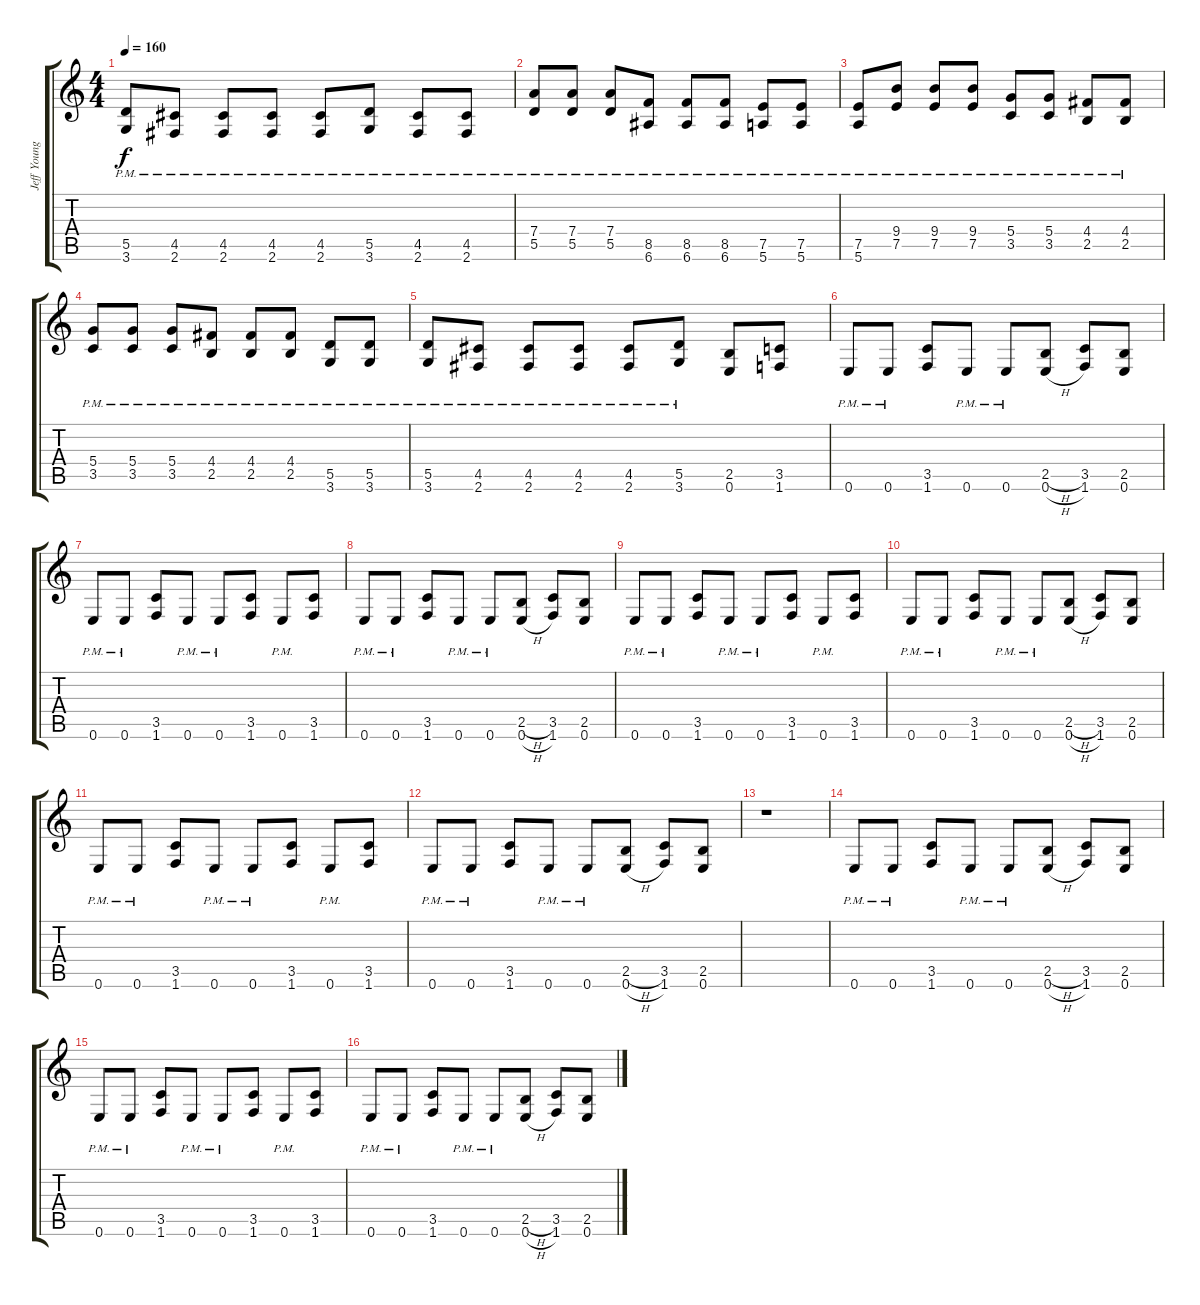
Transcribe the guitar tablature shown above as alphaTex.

\track ("Jeff Young" "Jeff Young") {instrument distortionguitar}
\staff {score tabs}
\tuning (E4 B3 G3 D3 A2 E2) {hide}
\ts (4 4)
\tempo 160
\clef g2
\ks c
(5.5{pm} 3.6{pm}).8{dy f} (4.5{pm} 2.6{pm}).8 (4.5{pm} 2.6{pm}).8 (4.5{pm} 2.6{pm}).8 (4.5{pm} 2.6{pm}).8 (5.5{pm} 3.6{pm}).8 (4.5{pm} 2.6{pm}).8 (4.5{pm} 2.6{pm}).8 |
(7.4{pm} 5.5{pm}).8 (7.4{pm} 5.5{pm}).8 (7.4{pm} 5.5{pm}).8 (8.5{pm} 6.6{pm}).8 (8.5{pm} 6.6{pm}).8 (8.5{pm} 6.6{pm}).8 (7.5{pm} 5.6{pm}).8 (7.5{pm} 5.6{pm}).8 |
(7.5{pm} 5.6{pm}).8 (9.4{pm} 7.5{pm}).8 (9.4{pm} 7.5{pm}).8 (9.4{pm} 7.5{pm}).8 (5.4{pm} 3.5{pm}).8 (5.4{pm} 3.5{pm}).8 (4.4{pm} 2.5{pm}).8 (4.4{pm} 2.5{pm}).8 |
(5.4{pm} 3.5{pm}).8 (5.4{pm} 3.5{pm}).8 (5.4{pm} 3.5{pm}).8 (4.4{pm} 2.5{pm}).8 (4.4{pm} 2.5{pm}).8 (4.4{pm} 2.5{pm}).8 (5.5{pm} 3.6{pm}).8 (5.5{pm} 3.6{pm}).8 |
(5.5{pm} 3.6{pm}).8 (4.5{pm} 2.6{pm}).8 (4.5{pm} 2.6{pm}).8 (4.5{pm} 2.6{pm}).8 (4.5{pm} 2.6{pm}).8 (5.5{pm} 3.6{pm}).8 (2.5 0.6).8 (3.5 1.6).8 |
0.6{pm}.8 0.6{pm}.8 (3.5 1.6).8 0.6{pm}.8 0.6{pm}.8 (2.5{h} 0.6{h}).8 (3.5 1.6).8 (2.5 0.6).8 |
0.6{pm}.8 0.6{pm}.8 (3.5 1.6).8 0.6{pm}.8 0.6{pm}.8 (3.5 1.6).8 0.6{pm}.8 (3.5 1.6).8 |
0.6{pm}.8 0.6{pm}.8 (3.5 1.6).8 0.6{pm}.8 0.6{pm}.8 (2.5{h} 0.6{h}).8 (3.5 1.6).8 (2.5 0.6).8 |
0.6{pm}.8 0.6{pm}.8 (3.5 1.6).8 0.6{pm}.8 0.6{pm}.8 (3.5 1.6).8 0.6{pm}.8 (3.5 1.6).8 |
0.6{pm}.8 0.6{pm}.8 (3.5 1.6).8 0.6{pm}.8 0.6{pm}.8 (2.5{h} 0.6{h}).8 (3.5 1.6).8 (2.5 0.6).8 |
0.6{pm}.8 0.6{pm}.8 (3.5 1.6).8 0.6{pm}.8 0.6{pm}.8 (3.5 1.6).8 0.6{pm}.8 (3.5 1.6).8 |
0.6{pm}.8 0.6{pm}.8 (3.5 1.6).8 0.6{pm}.8 0.6{pm}.8 (2.5{h} 0.6{h}).8 (3.5 1.6).8 (2.5 0.6).8 |
r.1 |
0.6{pm}.8 0.6{pm}.8 (3.5 1.6).8 0.6{pm}.8 0.6{pm}.8 (2.5{h} 0.6{h}).8 (3.5 1.6).8 (2.5 0.6).8 |
0.6{pm}.8 0.6{pm}.8 (3.5 1.6).8 0.6{pm}.8 0.6{pm}.8 (3.5 1.6).8 0.6{pm}.8 (3.5 1.6).8 |
0.6{pm}.8 0.6{pm}.8 (3.5 1.6).8 0.6{pm}.8 0.6{pm}.8 (2.5{h} 0.6{h}).8 (3.5 1.6).8 (2.5 0.6).8
